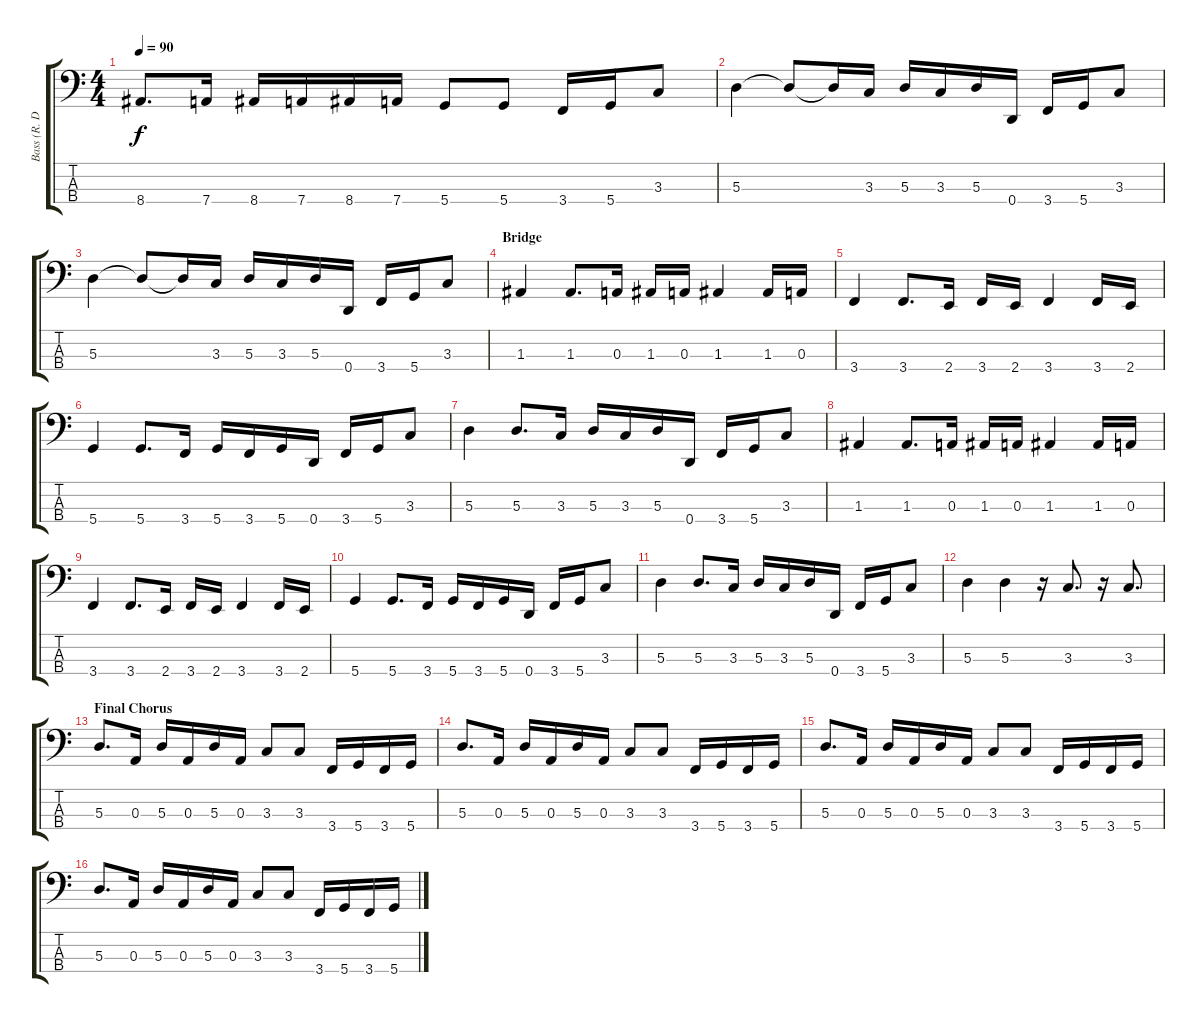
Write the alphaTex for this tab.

\track ("Bass (R. Deleo)" "Bass (R. D") {instrument electricbassfinger}
\staff {score tabs}
\tuning (G2 D2 A1 D1) {hide}
\ts (4 4)
\tempo 90
\clef f4
\ks c
8.4.8{d dy f} 7.4.16 8.4.16 7.4.16 8.4.16 7.4.16 5.4.8 5.4.8 3.4.16 5.4.16 3.3.8 |
5.3.4 5.3{t}.8 5.3{t}.16 3.3.16 5.3.16 3.3.16 5.3.16 0.4.16 3.4.16 5.4.16 3.3.8 |
5.3.4 5.3{t}.8 5.3{t}.16 3.3.16 5.3.16 3.3.16 5.3.16 0.4.16 3.4.16 5.4.16 3.3.8 |
\section ("" "Bridge")
1.3.4 1.3.8{d} 0.3.16 1.3.16 0.3.16 1.3.4 1.3.16 0.3.16 |
3.4.4 3.4.8{d} 2.4.16 3.4.16 2.4.16 3.4.4 3.4.16 2.4.16 |
5.4.4 5.4.8{d} 3.4.16 5.4.16 3.4.16 5.4.16 0.4.16 3.4.16 5.4.16 3.3.8 |
5.3.4 5.3.8{d} 3.3.16 5.3.16 3.3.16 5.3.16 0.4.16 3.4.16 5.4.16 3.3.8 |
1.3.4 1.3.8{d} 0.3.16 1.3.16 0.3.16 1.3.4 1.3.16 0.3.16 |
3.4.4 3.4.8{d} 2.4.16 3.4.16 2.4.16 3.4.4 3.4.16 2.4.16 |
5.4.4 5.4.8{d} 3.4.16 5.4.16 3.4.16 5.4.16 0.4.16 3.4.16 5.4.16 3.3.8 |
5.3.4 5.3.8{d} 3.3.16 5.3.16 3.3.16 5.3.16 0.4.16 3.4.16 5.4.16 3.3.8 |
5.3.4 5.3.4 r.16 3.3.8{d} r.16 3.3.8{d} |
\section ("" "Final Chorus")
5.3.8{d} 0.3.16 5.3.16 0.3.16 5.3.16 0.3.16 3.3.8 3.3.8 3.4.16 5.4.16 3.4.16 5.4.16 |
5.3.8{d} 0.3.16 5.3.16 0.3.16 5.3.16 0.3.16 3.3.8 3.3.8 3.4.16 5.4.16 3.4.16 5.4.16 |
5.3.8{d} 0.3.16 5.3.16 0.3.16 5.3.16 0.3.16 3.3.8 3.3.8 3.4.16 5.4.16 3.4.16 5.4.16 |
5.3.8{d} 0.3.16 5.3.16 0.3.16 5.3.16 0.3.16 3.3.8 3.3.8 3.4.16 5.4.16 3.4.16 5.4.16
